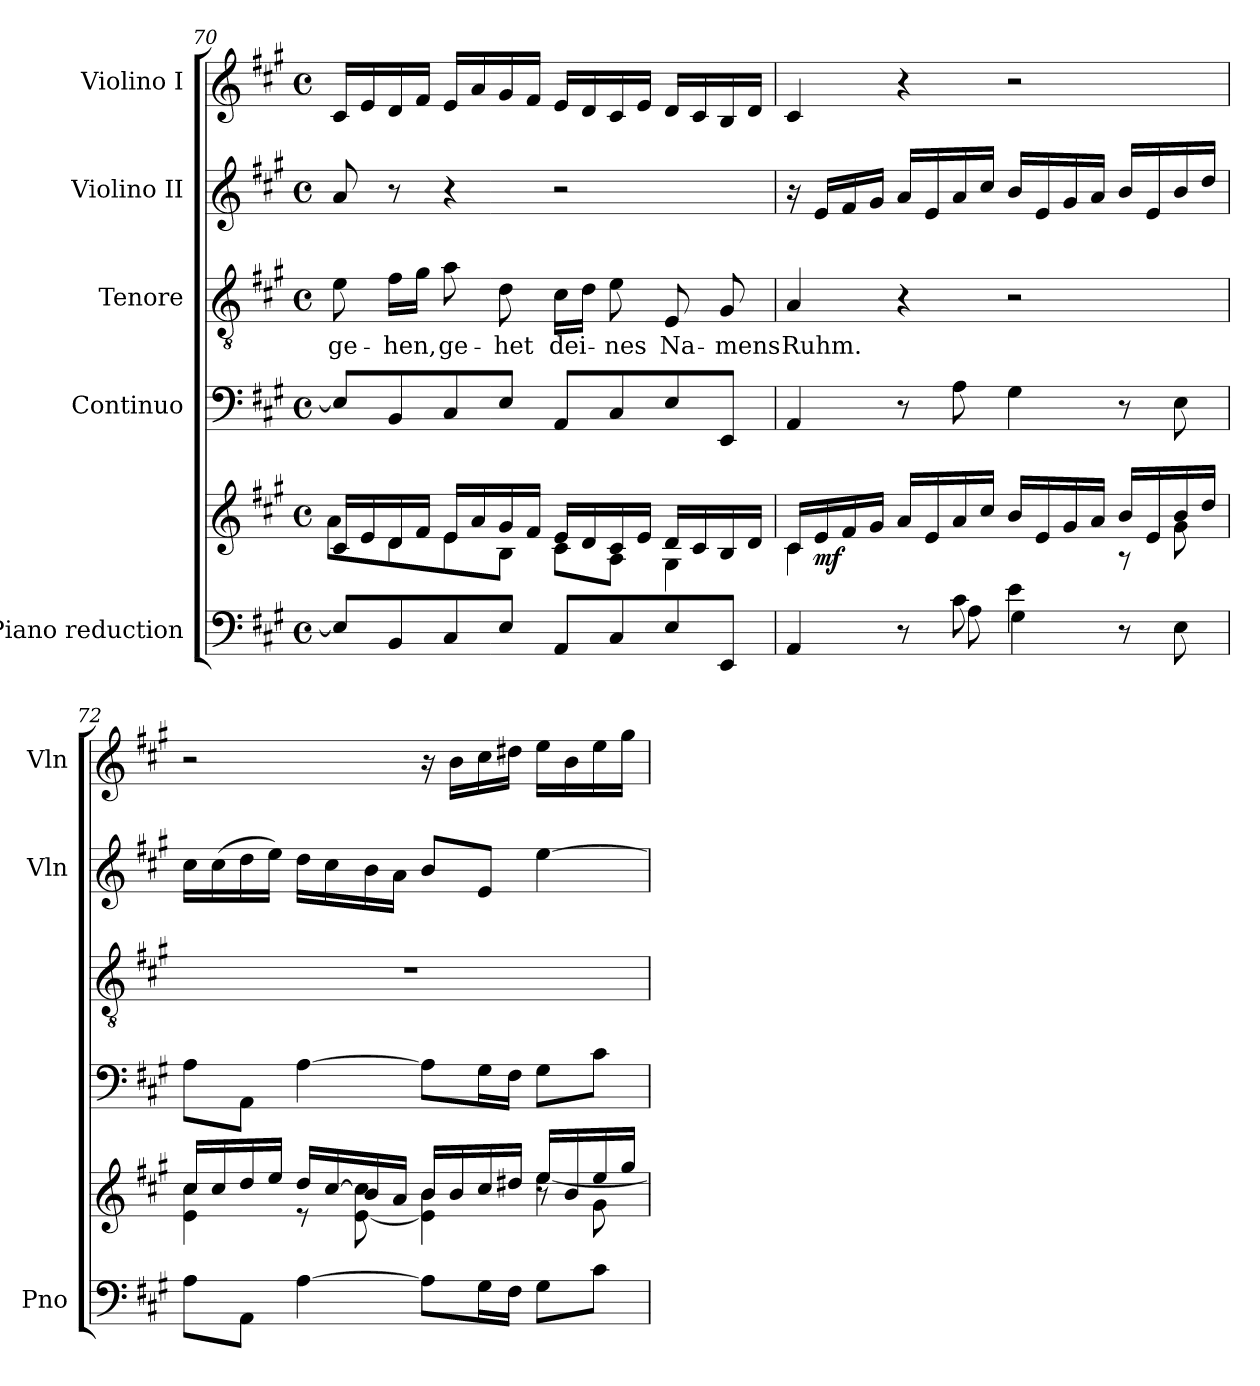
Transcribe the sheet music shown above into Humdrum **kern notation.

**kern	**kern	**dynam	**kern	**kern	**text	**kern	**kern
*part5	*part5	*part5	*part4	*part3	*part3	*part2	*part1
*staff6	*staff5	*staff5/6	*staff4	*staff3	*staff3	*staff2	*staff1
*I"Piano reduction	*	*	*I"Continuo	*I"Tenore	*	*I"Violino II	*I"Violino I
*I'Pno	*	*	*	*	*	*I'Vln	*I'Vln
*clefF4	*clefG2	*	*clefF4	*clefGv2	*	*clefG2	*clefG2
*k[f#c#g#]	*k[f#c#g#]	*	*k[f#c#g#]	*k[f#c#g#]	*	*k[f#c#g#]	*k[f#c#g#]
*M4/4	*M4/4	*	*M4/4	*M4/4	*	*M4/4	*M4/4
*met(c)	*met(c)	*	*met(c)	*met(c)	*	*met(c)	*met(c)
=70	=70	=70	=70	=70	=70	=70	=70
*	*^	*	*	*	*	*	*
!	!	!	!	!	!	!LO:LY:b	!	!
8E/L]	16c#/LL	8a\L	.	8E/L]	8e\	ge-	8a/	16c#/LL
.	16e/	.	.	.	.	.	.	16e/
!	!	!	!	!	!	!LO:LY:b	!	!
8BB/	16d/	8d\	.	8BB/	16f#\LL	-hen,	8r	16d/
.	16f#/JJ	.	.	.	16g#\JJ	.	.	16f#/JJ
!	!	!	!	!	!	!LO:LY:b	!	!
8C#/	16e/LL	8e\	.	8C#/	8a\	ge-	4r	16e/LL
.	16a/	.	.	.	.	.	.	16a/
!	!	!	!	!	!	!LO:LY:b	!	!
8E/J	16g#/	8B\J	.	8E/J	8d\	-het	.	16g#/
.	16f#/JJ	.	.	.	.	.	.	16f#/JJ
!	!	!	!	!	!	!LO:LY:b	!	!
8AA/L	16e/LL	8c#\L	.	8AA/L	16c#\LL	dei-	2r	16e/LL
.	16d/	.	.	.	16d\JJ	.	.	16d/
!	!	!	!	!	!	!LO:LY:b	!	!
8C#/	16c#/	8A\J	.	8C#/	8e\	-nes	.	16c#/
.	16e/JJ	.	.	.	.	.	.	16e/JJ
!	!	!	!	!	!	!LO:LY:b	!	!
8E/	16d/LL	4G#\	.	8E/	8E/	Na-	.	16d/LL
.	16c#/	.	.	.	.	.	.	16c#/
!	!	!	!	!	!	!LO:LY:b	!	!
8EE/J	16B/	.	.	8EE/J	8G#/	-mens	.	16B/
.	16d/JJ	.	.	.	.	.	.	16d/JJ
!!LO:LB:g=z
=71	=71	=71	=71	=71	=71	=71	=71	=71
*^	*	*	*	*	*	*	*	*
!	!	!	!	!	!	!	!LO:LY:b	!	!
4.ryy	4AA/	16c#/LL	4c#\	.	4AA/	4A/	Ruhm.	16r	4c#/
!	!	!	!	!LO:DY:b	!	!	!	!	!
.	.	16e/	.	mf	.	.	.	16e/LL	.
.	.	16f#/	.	.	.	.	.	16f#/	.
.	.	16g#/JJ	.	.	.	.	.	16g#/JJ	.
.	8r	16a/LL	8ryy	.	8r	4r	.	16a/LL	4r
.	.	16e/	.	.	.	.	.	16e/	.
8c#\	8A\	16a/	4.ryy	.	8A\	.	.	16a/	.
.	.	16cc#/JJ	.	.	.	.	.	16cc#/JJ	.
4e\	4G#\	16b/LL	.	.	4G#\	2r	.	16b/LL	2r
.	.	16e/	.	.	.	.	.	16e/	.
.	.	16g#/	.	.	.	.	.	16g#/	.
.	.	16a/JJ	.	.	.	.	.	16a/JJ	.
4ryy	8r	16b/LL	8r	.	8r	.	.	16b/LL	.
.	.	16e/	.	.	.	.	.	16e/	.
.	8E\	16b/	8g#\	.	8E\	.	.	16b/	.
.	.	16dd/JJ	.	.	.	.	.	16dd/JJ	.
*v	*v	*	*	*	*	*	*	*	*
=72	=72	=72	=72	=72	=72	=72	=72	=72
*	*	*^	*	*	*	*	*	*
8A\L	16cc#/LL	4e\ 4cc#\	2ryy	.	8A\L	1r	.	16cc#\LL	2r
.	16cc#/	.	.	.	.	.	.	(16cc#\	.
8AA\J	16dd/	.	.	.	8AA\J	.	.	16dd\	.
.	16ee/JJ	.	.	.	.	.	.	16ee\JJ)	.
[4A\	16dd/LL	8r	.	.	[4A\	.	.	16dd\LL	.
.	[16cc#/	.	.	.	.	.	.	16cc#\	.
.	16b/	[8e\ 8cc#\]	.	.	.	.	.	16b\	.
.	16a/JJ	.	.	.	.	.	.	16a\JJ	.
8A\L]	16b/LL	4e\] 4b\	4ryy	.	8A\L]	.	.	8b/L	16r
.	16b/	.	.	.	.	.	.	.	16b\LL
16G#\L	16cc#/	.	.	.	16G#\L	.	.	8e/J	16cc#\
16F#\JJ	16dd#X/JJ	.	.	.	16F#\JJ	.	.	.	16dd#X\JJ
8G#\L	16ee/LL	[4ee\	8r	.	8G#\L	.	.	[4ee\	16ee\LL
.	16b/	.	.	.	.	.	.	.	16b\
8c#\J	16ee/	.	8g#\	.	8c#\J	.	.	.	16ee\
.	16gg#/JJ	.	.	.	.	.	.	.	16gg#\JJ
*	*v	*v	*v	*	*	*	*	*	*
=	=	=	=	=	=	=	=
*-	*-	*-	*-	*-	*-	*-	*-
